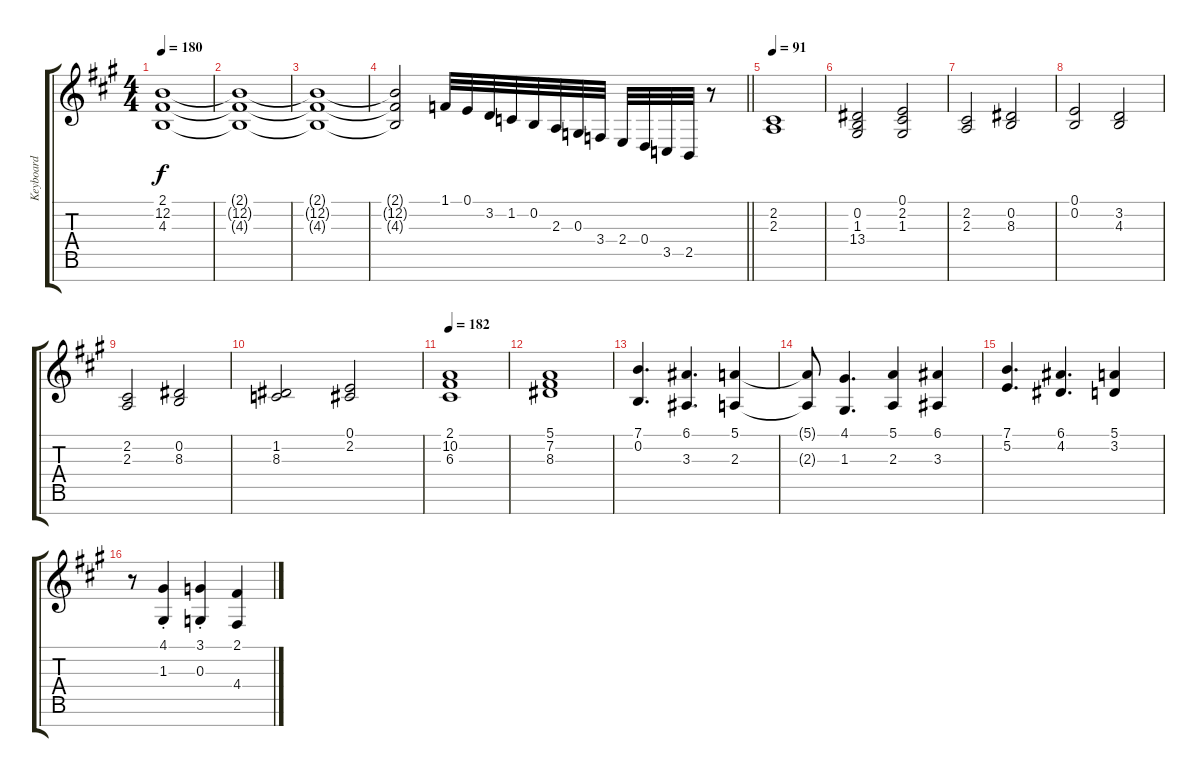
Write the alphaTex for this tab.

\track ("Keyboard" "Keyboard") {instrument pad3polysynth}
\staff {score tabs}
\tuning (E4 B3 G3 D3 A2 E2 B1) {hide}
\ts (4 4)
\tempo 180
\clef g2
\ks a
(2.1 12.2 4.3).1{dy f} |
(2.1{t} 12.2{t} 4.3{t}).1 |
(2.1{t} 12.2{t} 4.3{t}).1 |
\barLineRight lightlight
(2.1{t} 12.2{t} 4.3{t}).2 1.1.32 0.1.32 3.2.32 1.2.32 0.2.32 2.3.32 0.3.32 3.4.32 2.4.32 0.4.32 3.5.32 2.5.32 r.8 |
\tempo 91
(2.2 2.3).1{instrument stringensemble1} |
(0.2 1.3 13.4).2 (0.1 2.2 1.3).2 |
(2.2 2.3).2 (0.2 8.3).2 |
(0.1 0.2).2 (3.2 4.3).2 |
(2.2 2.3).2 (0.2 8.3).2 |
(1.2 8.3).2 (0.1 2.2).2 |
\tempo 182
(2.1 10.2 6.3).1{instrument pad3polysynth} |
(5.1 7.2 8.3).1 |
(7.1 0.2).4{d} (6.1 3.3).4{d} (5.1 2.3).4 |
(5.1{t} 2.3{t}).8 (4.1 1.3).4{d} (5.1 2.3).4 (6.1 3.3).4 |
(7.1 5.2).4{d} (6.1 4.2).4{d} (5.1 3.2).4 |
r.8 (4.1{st} 1.3{st}).4 (3.1{st} 0.3{st}).4 (2.1 4.4).4
